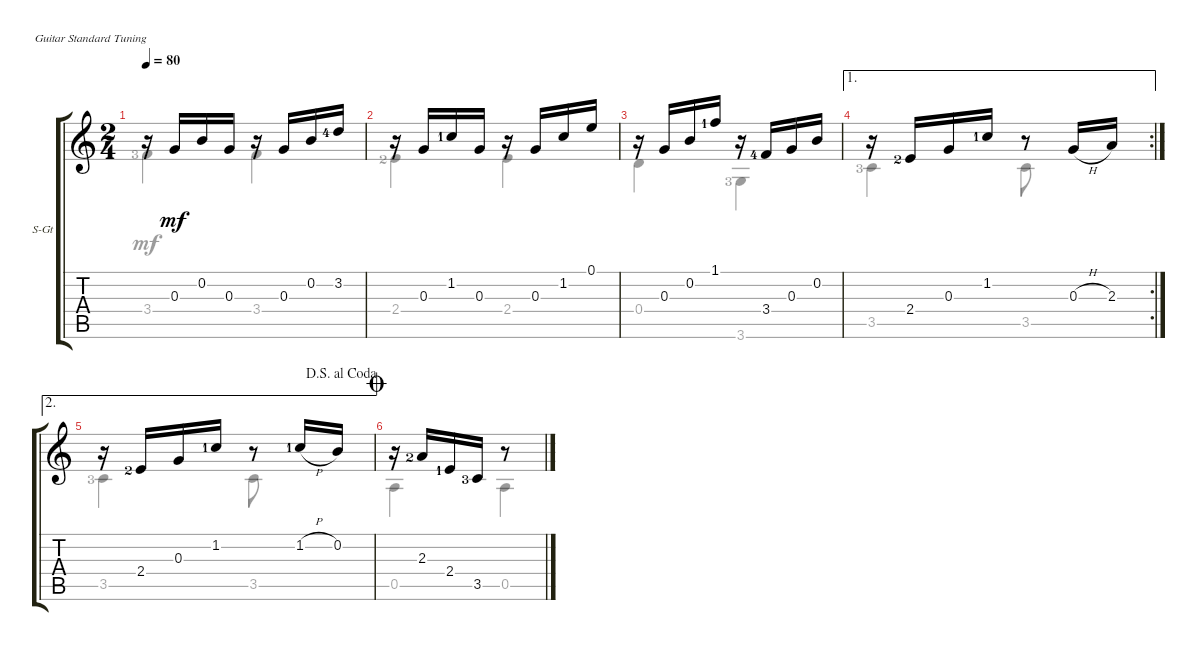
\defaultSystemsLayout 4
\bracketExtendMode groupsimilarinstruments
\firstSystemTrackNameOrientation horizontal
\otherSystemsTrackNameOrientation horizontal
\track ("Steel Guitar" "S-Gt") {instrument acousticguitarsteel}
\staff {score tabs}
\tuning (E4 B3 G3 D3 A2 E2)
\voice
\ts (2 4)
\tempo 80
\clef g2
\ks c
r.16{dy mf} 0.3.16 0.2.16 0.3.16 r.16 0.3.16 0.2.16 3.2{lf 5}.16 |
r.16 0.3.16 1.2{lf 2}.16 0.3.16 r.16 0.3.16 1.2.16 0.1.16 |
r.16 0.3.16 0.2.16 1.1{lf 2}.16 r.16 3.4{lf 5}.16 0.3.16 0.2.16 |
\ae 1
\rc 2
r.16 2.4{lf 3}.16 0.3.16 1.2{lf 2}.16 r.8 0.3{h}.16 2.3.16 |
\ae 2
\jump dalsegnoalcoda
r.16 2.4{lf 3}.16 0.3.16 1.2{lf 2}.16 r.8 1.2{h lf 2}.16 0.2.16 |
\jump coda
r.16 2.3{lf 3}.16 2.4{lf 2}.16 3.5{lf 4}.16 r.8
\voice
\clef g2
\ottava regular
\simile none
\ks c
3.4{lf 4}.4{dy mf} 3.4.4 |
2.4{lf 3}.4 2.4.4 |
0.4.4 3.6{lf 4}.4 |
3.5{lf 4}.4 3.5.8 |
3.5{lf 4}.4 3.5.8 |
0.5.4 0.5.4
